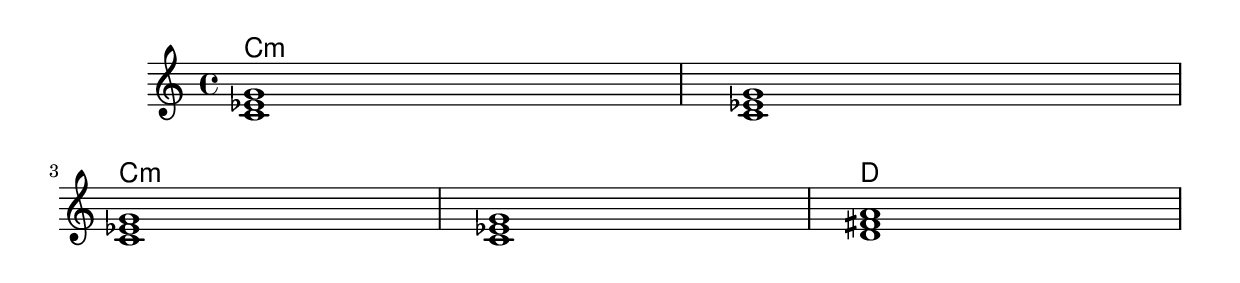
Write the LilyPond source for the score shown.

%% Do not edit this file; it is automatically
%% generated from LSR http://lsr.dsi.unimi.it
%% This file is in the public domain.
\version "2.12.2"

\header {
  lsrtags = "chords"

%% Translation of GIT committish: fa19277d20f8ab0397c560eb0e7b814bd804ecec
  texidoces = "
Se pueden imprimir los acordes exclusivamente al comienzo de las
líneas y cuando cambia el acorde.

"
  doctitlees = "Imprimir los acordes cuando se produce un cambio"


%% Translation of GIT committish: 0a868be38a775ecb1ef935b079000cebbc64de40
  texidocde = "
Akkordsymbole können so eingestellt werden, dass sie nur zu Beginn der Zeile
und bei Akkordwechseln angezeigt werden.

"
  doctitlede = "Akkordsymbole bei Wechsel anzeigen"

  texidoc = "
Chord names can be displayed only at the start of lines and when the
chord changes.

"
  doctitle = "Showing chords at changes"
} % begin verbatim

harmonies = \chordmode {
  c1:m c:m \break c:m c:m d
}
<<
  \new ChordNames {
    \set chordChanges = ##t
    \harmonies
  }
  \new Staff {
    \relative c' { \harmonies }
  }
>>

